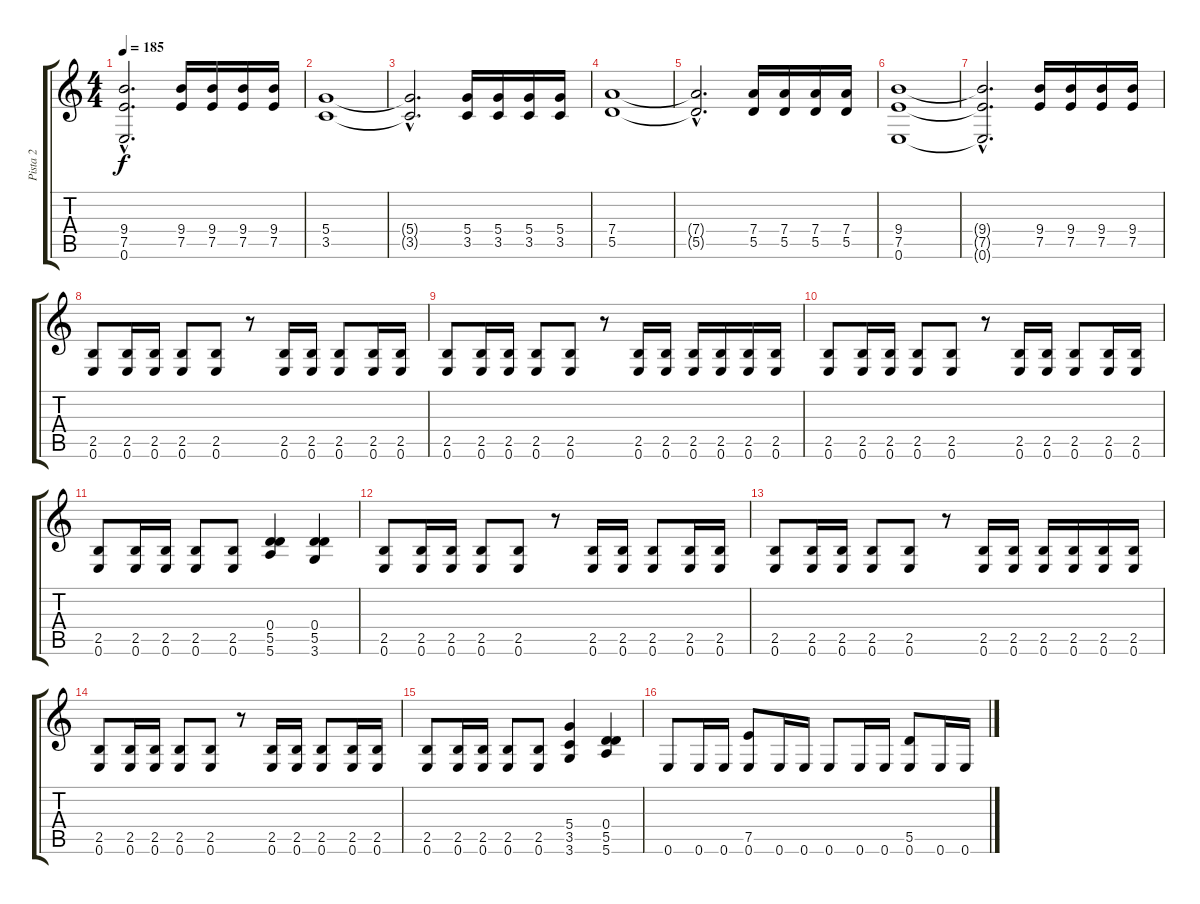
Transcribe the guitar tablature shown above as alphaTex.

\track ("Pista 2" "Pista 2") {instrument overdrivenguitar}
\staff {score tabs}
\tuning (E4 B3 G3 D3 A2 E2) {hide}
\ts (4 4)
\tempo 185
\clef g2
\ks c
(9.4{hac t} 7.5{hac t} 0.6{hac t}).2{d dy f} (9.4 7.5).16 (9.4 7.5).16 (9.4 7.5).16 (9.4 7.5).16 |
(5.4 3.5).1 |
(5.4{hac t} 3.5{hac t}).2{d} (5.4 3.5).16 (5.4 3.5).16 (5.4 3.5).16 (5.4 3.5).16 |
(7.4 5.5).1 |
(7.4{hac t} 5.5{hac t}).2{d} (7.4 5.5).16 (7.4 5.5).16 (7.4 5.5).16 (7.4 5.5).16 |
(9.4 7.5 0.6).1 |
(9.4{hac t} 7.5{hac t} 0.6{hac t}).2{d} (9.4 7.5).16 (9.4 7.5).16 (9.4 7.5).16 (9.4 7.5).16 |
\section ("" "")
(2.5 0.6).8{volume 13} (2.5 0.6).16 (2.5 0.6).16 (2.5 0.6).8 (2.5 0.6).8 r.8 (2.5 0.6).16 (2.5 0.6).16 (2.5 0.6).8 (2.5 0.6).16 (2.5 0.6).16 |
(2.5 0.6).8 (2.5 0.6).16 (2.5 0.6).16 (2.5 0.6).8 (2.5 0.6).8 r.8 (2.5 0.6).16 (2.5 0.6).16 (2.5 0.6).16 (2.5 0.6).16 (2.5 0.6).16 (2.5 0.6).16 |
(2.5 0.6).8 (2.5 0.6).16 (2.5 0.6).16 (2.5 0.6).8 (2.5 0.6).8 r.8 (2.5 0.6).16 (2.5 0.6).16 (2.5 0.6).8 (2.5 0.6).16 (2.5 0.6).16 |
(2.5 0.6).8 (2.5 0.6).16 (2.5 0.6).16 (2.5 0.6).8 (2.5 0.6).8 (0.4 5.5 5.6).4 (0.4 5.5 3.6).4 |
(2.5 0.6).8 (2.5 0.6).16 (2.5 0.6).16 (2.5 0.6).8 (2.5 0.6).8 r.8 (2.5 0.6).16 (2.5 0.6).16 (2.5 0.6).8 (2.5 0.6).16 (2.5 0.6).16 |
(2.5 0.6).8 (2.5 0.6).16 (2.5 0.6).16 (2.5 0.6).8 (2.5 0.6).8 r.8 (2.5 0.6).16 (2.5 0.6).16 (2.5 0.6).16 (2.5 0.6).16 (2.5 0.6).16 (2.5 0.6).16 |
(2.5 0.6).8 (2.5 0.6).16 (2.5 0.6).16 (2.5 0.6).8 (2.5 0.6).8 r.8 (2.5 0.6).16 (2.5 0.6).16 (2.5 0.6).8 (2.5 0.6).16 (2.5 0.6).16 |
(2.5 0.6).8 (2.5 0.6).16 (2.5 0.6).16 (2.5 0.6).8 (2.5 0.6).8 (5.4 3.5 3.6).4 (0.4 5.5 5.6).4 |
\section ("" "")
0.6.8 0.6.16 0.6.16 (7.5 0.6).8 0.6.16 0.6.16 0.6.8 0.6.16 0.6.16 (5.5 0.6).8 0.6.16 0.6.16
